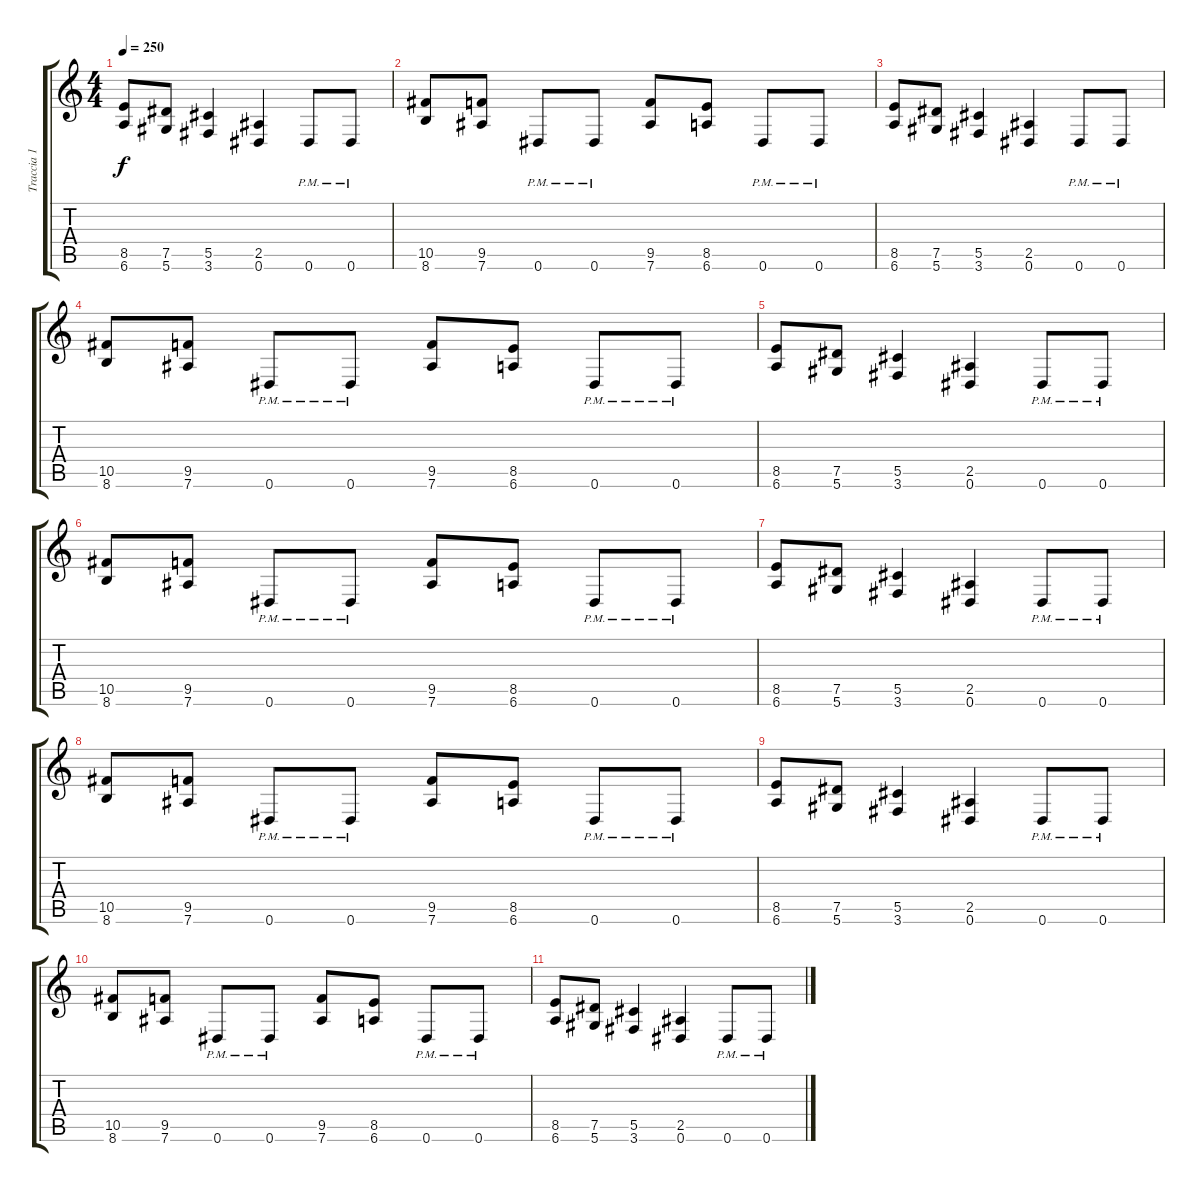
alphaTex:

\track ("Traccia 1" "Traccia 1") {instrument overdrivenguitar}
\staff {score tabs}
\tuning (Eb4 Bb3 Gb3 Db3 Ab2 Eb2) {hide}
\ts (4 4)
\tempo 250
\clef g2
\ks c
(8.5 6.6).8{dy f} (7.5 5.6).8 (5.5 3.6).4 (2.5 0.6).4 0.6{pm}.8 0.6{pm}.8 |
(10.5 8.6).8 (9.5 7.6).8 0.6{pm}.8 0.6{pm}.8 (9.5 7.6).8 (8.5 6.6).8 0.6{pm}.8 0.6{pm}.8 |
(8.5 6.6).8 (7.5 5.6).8 (5.5 3.6).4 (2.5 0.6).4 0.6{pm}.8 0.6{pm}.8 |
(10.5 8.6).8 (9.5 7.6).8 0.6{pm}.8 0.6{pm}.8 (9.5 7.6).8 (8.5 6.6).8 0.6{pm}.8 0.6{pm}.8 |
(8.5 6.6).8 (7.5 5.6).8 (5.5 3.6).4 (2.5 0.6).4 0.6{pm}.8 0.6{pm}.8 |
(10.5 8.6).8 (9.5 7.6).8 0.6{pm}.8 0.6{pm}.8 (9.5 7.6).8 (8.5 6.6).8 0.6{pm}.8 0.6{pm}.8 |
(8.5 6.6).8 (7.5 5.6).8 (5.5 3.6).4 (2.5 0.6).4 0.6{pm}.8 0.6{pm}.8 |
(10.5 8.6).8 (9.5 7.6).8 0.6{pm}.8 0.6{pm}.8 (9.5 7.6).8 (8.5 6.6).8 0.6{pm}.8 0.6{pm}.8 |
(8.5 6.6).8 (7.5 5.6).8 (5.5 3.6).4 (2.5 0.6).4 0.6{pm}.8 0.6{pm}.8 |
(10.5 8.6).8 (9.5 7.6).8 0.6{pm}.8 0.6{pm}.8 (9.5 7.6).8 (8.5 6.6).8 0.6{pm}.8 0.6{pm}.8 |
(8.5 6.6).8 (7.5 5.6).8 (5.5 3.6).4 (2.5 0.6).4 0.6{pm}.8 0.6{pm}.8
